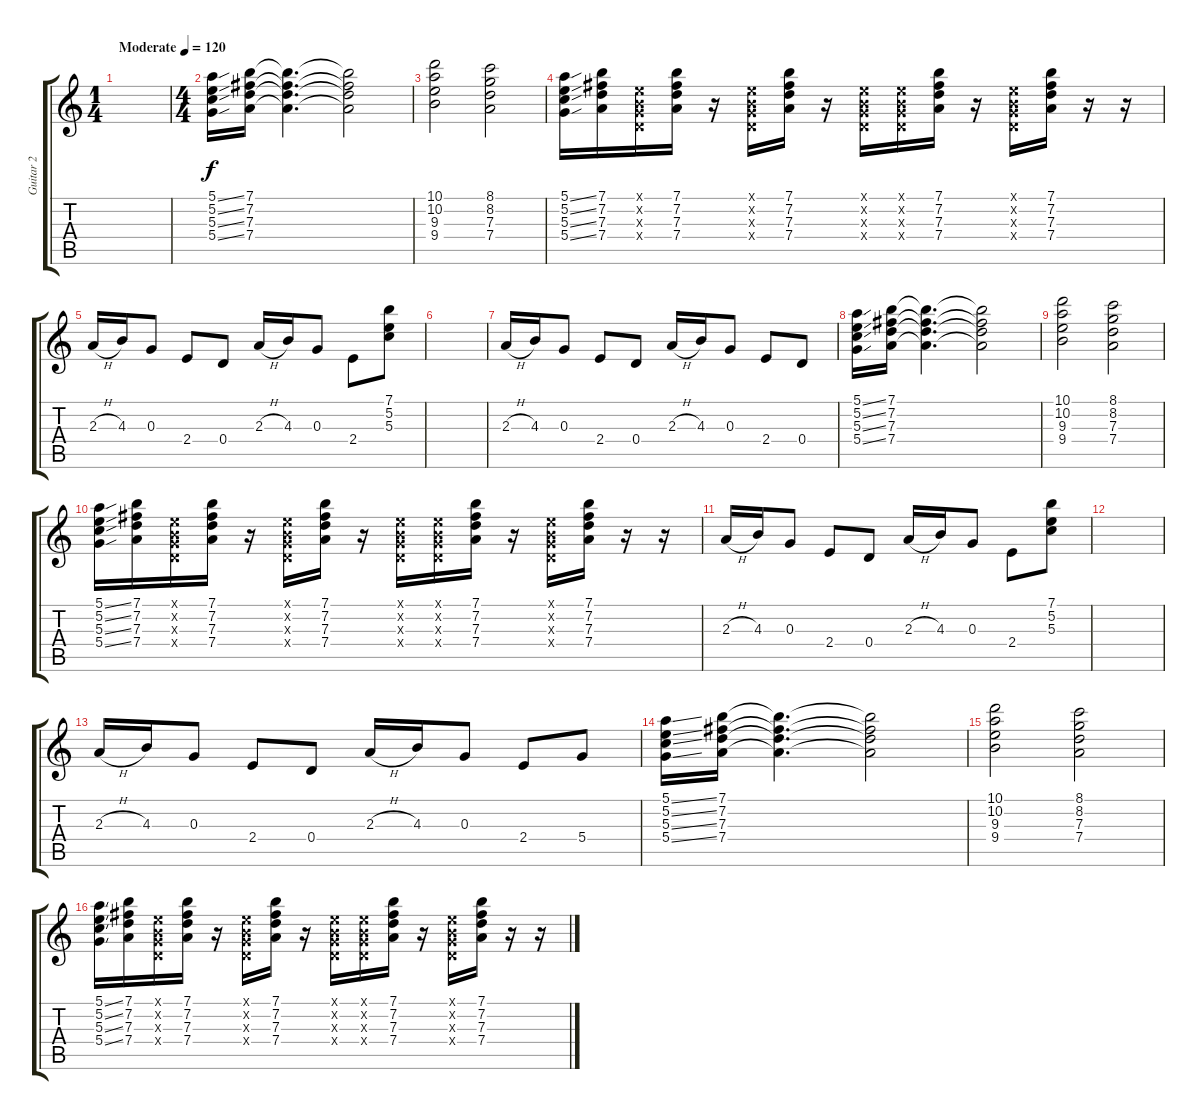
\track ("Guitar 2 " "Guitar 2 ") {instrument electricguitarclean}
\staff {score tabs}
\tuning (E4 B3 G3 D3 A2 E2) {hide}
\ts (1 4)
\tempo (120 "Moderate")
\clef g2
\ks c
|
\ts (4 4)
(5.1{ss} 5.2{ss} 5.3{ss} 5.4{ss}).16 (7.1 7.2 7.3 7.4).16 (7.1{t} 7.2{t} 7.3{t} 7.4{t}).4{d} (7.1{t} 7.2{t} 7.3{t} 7.4{t}).2 |
(10.1 10.2 9.3 9.4).2 (8.1 8.2 7.3 7.4).2 |
(5.1{ss} 5.2{ss} 5.3{ss} 5.4{ss}).16 (7.1 7.2 7.3 7.4).16 (0.1{x} 0.2{x} 0.3{x} 0.4{x}).16 (7.1 7.2 7.3 7.4).16 r.16 (0.1{x} 0.2{x} 0.3{x} 0.4{x}).16 (7.1 7.2 7.3 7.4).16 r.16 (0.1{x} 0.2{x} 0.3{x} 0.4{x}).16 (0.1{x} 0.2{x} 0.3{x} 0.4{x}).16 (7.1 7.2 7.3 7.4).16 r.16 (0.1{x} 0.2{x} 0.3{x} 0.4{x}).16 (7.1 7.2 7.3 7.4).16 r.16 r.16 |
2.3{h}.16 4.3.16 0.3.8 2.4.8 0.4.8 2.3{h}.16 4.3.16 0.3.8 2.4.8 (7.1 5.2 5.3).8 |
|
2.3{h}.16 4.3.16 0.3.8 2.4.8 0.4.8 2.3{h}.16 4.3.16 0.3.8 2.4.8 0.4.8 |
(5.1{ss} 5.2{ss} 5.3{ss} 5.4{ss}).16 (7.1 7.2 7.3 7.4).16 (7.1{t} 7.2{t} 7.3{t} 7.4{t}).4{d} (7.1{t} 7.2{t} 7.3{t} 7.4{t}).2 |
(10.1 10.2 9.3 9.4).2 (8.1 8.2 7.3 7.4).2 |
(5.1{ss} 5.2{ss} 5.3{ss} 5.4{ss}).16 (7.1 7.2 7.3 7.4).16 (0.1{x} 0.2{x} 0.3{x} 0.4{x}).16 (7.1 7.2 7.3 7.4).16 r.16 (0.1{x} 0.2{x} 0.3{x} 0.4{x}).16 (7.1 7.2 7.3 7.4).16 r.16 (0.1{x} 0.2{x} 0.3{x} 0.4{x}).16 (0.1{x} 0.2{x} 0.3{x} 0.4{x}).16 (7.1 7.2 7.3 7.4).16 r.16 (0.1{x} 0.2{x} 0.3{x} 0.4{x}).16 (7.1 7.2 7.3 7.4).16 r.16 r.16 |
2.3{h}.16 4.3.16 0.3.8 2.4.8 0.4.8 2.3{h}.16 4.3.16 0.3.8 2.4.8 (7.1 5.2 5.3).8 |
|
2.3{h}.16 4.3.16 0.3.8 2.4.8 0.4.8 2.3{h}.16 4.3.16 0.3.8 2.4.8 5.4.8 |
(5.1{ss} 5.2{ss} 5.3{ss} 5.4{ss}).16 (7.1 7.2 7.3 7.4).16 (7.1{t} 7.2{t} 7.3{t} 7.4{t}).4{d} (7.1{t} 7.2{t} 7.3{t} 7.4{t}).2 |
(10.1 10.2 9.3 9.4).2 (8.1 8.2 7.3 7.4).2 |
(5.1{ss} 5.2{ss} 5.3{ss} 5.4{ss}).16 (7.1 7.2 7.3 7.4).16 (0.1{x} 0.2{x} 0.3{x} 0.4{x}).16 (7.1 7.2 7.3 7.4).16 r.16 (0.1{x} 0.2{x} 0.3{x} 0.4{x}).16 (7.1 7.2 7.3 7.4).16 r.16 (0.1{x} 0.2{x} 0.3{x} 0.4{x}).16 (0.1{x} 0.2{x} 0.3{x} 0.4{x}).16 (7.1 7.2 7.3 7.4).16 r.16 (0.1{x} 0.2{x} 0.3{x} 0.4{x}).16 (7.1 7.2 7.3 7.4).16 r.16 r.16
